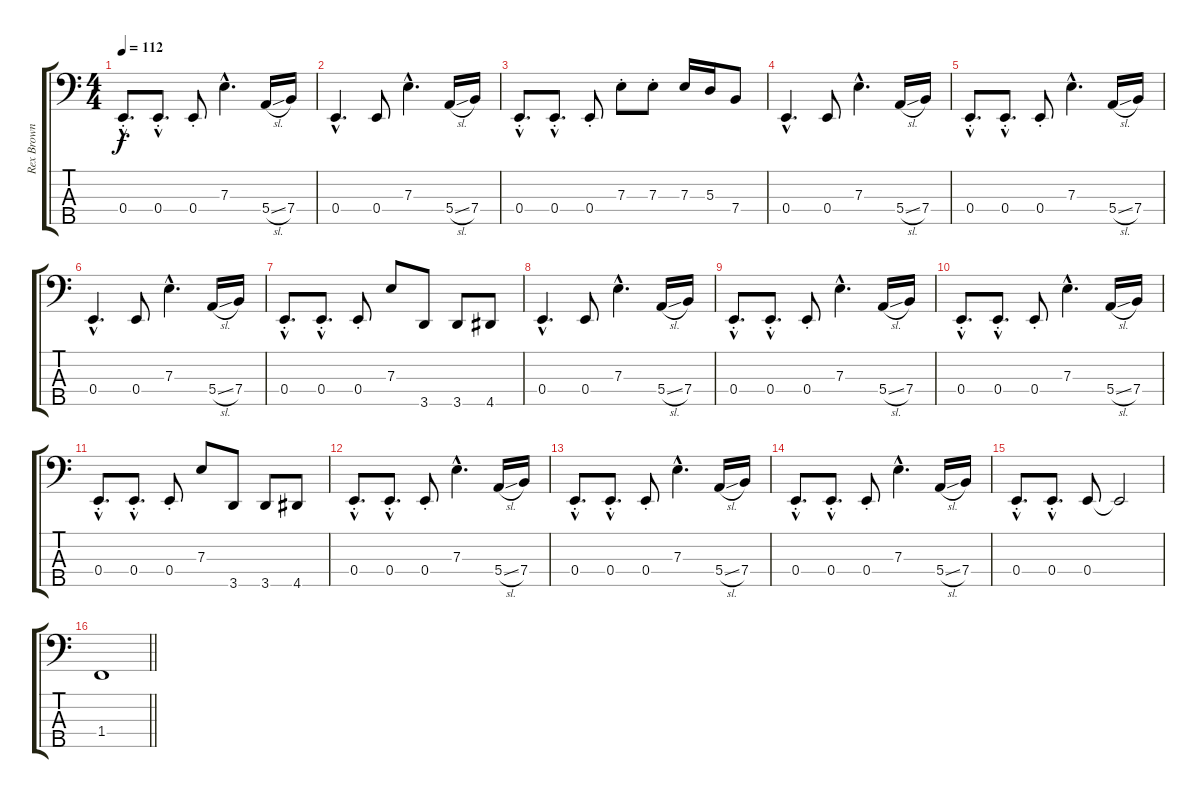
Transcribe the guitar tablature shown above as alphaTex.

\track ("Rex Brown" "Rex Brown") {instrument electricbasspick}
\staff {score tabs}
\tuning (G2 D2 A1 E1 B0) {hide}
\ts (4 4)
\tempo 112
\clef f4
\ks c
0.4{hac st}.8{d dy f} 0.4{hac st}.8{d} 0.4{st}.8 7.3{hac}.4{d} 5.4{sl}.16 7.4.16 |
0.4{hac}.4{d} 0.4.8 7.3{hac}.4{d} 5.4{sl}.16 7.4.16 |
0.4{hac st}.8{d} 0.4{hac st}.8{d} 0.4{st}.8 7.3{st}.8 7.3{st}.8 7.3.16 5.3.16 7.4.8 |
0.4{hac}.4{d} 0.4.8 7.3{hac}.4{d} 5.4{sl}.16 7.4.16 |
0.4{hac st}.8{d} 0.4{hac st}.8{d} 0.4{st}.8 7.3{hac}.4{d} 5.4{sl}.16 7.4.16 |
0.4{hac}.4{d} 0.4.8 7.3{hac}.4{d} 5.4{sl}.16 7.4.16 |
0.4{hac st}.8{d} 0.4{hac st}.8{d} 0.4{st}.8 7.3.8 3.5.8 3.5.8 4.5.8 |
0.4{hac}.4{d} 0.4.8 7.3{hac}.4{d} 5.4{sl}.16 7.4.16 |
0.4{hac st}.8{d} 0.4{hac st}.8{d} 0.4{st}.8 7.3{hac}.4{d} 5.4{sl}.16 7.4.16 |
0.4{hac st}.8{d} 0.4{hac st}.8{d} 0.4{st}.8 7.3{hac}.4{d} 5.4{sl}.16 7.4.16 |
0.4{hac st}.8{d} 0.4{hac st}.8{d} 0.4{st}.8 7.3.8 3.5.8 3.5.8 4.5.8 |
0.4{hac st}.8{d} 0.4{hac st}.8{d} 0.4{st}.8 7.3{hac}.4{d} 5.4{sl}.16 7.4.16 |
0.4{hac st}.8{d} 0.4{hac st}.8{d} 0.4{st}.8 7.3{hac}.4{d} 5.4{sl}.16 7.4.16 |
0.4{hac st}.8{d} 0.4{hac st}.8{d} 0.4{st}.8 7.3{hac}.4{d} 5.4{sl}.16 7.4.16 |
0.4{hac st}.8{d} 0.4{hac st}.8{d} 0.4.8 0.4{t}.2 |
\barLineRight lightlight
1.4.1
